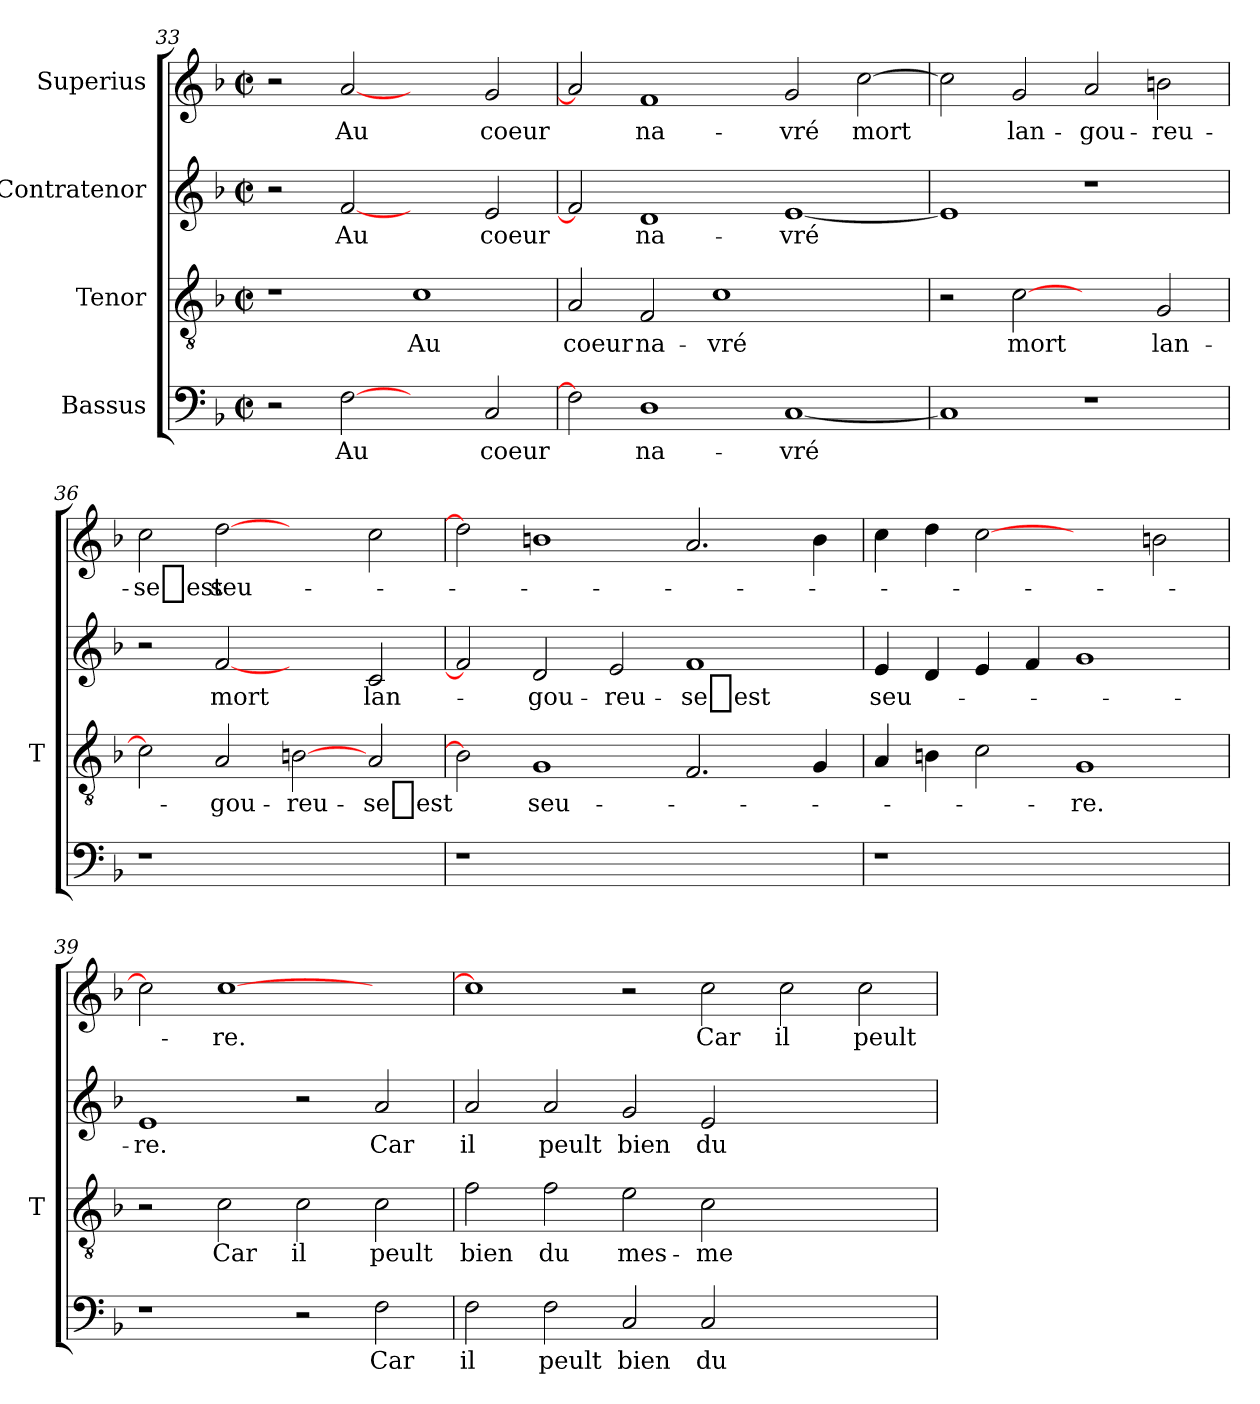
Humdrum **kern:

**kern	**text	**kern	**text	**kern	**text	**kern	**text
*part4	*part4	*part3	*part3	*part2	*part2	*part1	*part1
*staff4	*staff4	*staff3	*staff3	*staff2	*staff2	*staff1	*staff1
*I"Bassus	*	*I"Tenor	*	*I"Contratenor	*	*I"Superius	*
*	*	*I'T	*	*	*	*	*
*clefF4	*	*clefGv2	*	*clefG2	*	*clefG2	*
*k[b-]	*	*k[b-]	*	*k[b-]	*	*k[b-]	*
*F:	*	*F:	*	*F:	*	*F:	*
*M2/2	*	*M2/2	*	*M2/2	*	*M2/2	*
*met(c|)	*	*met(c|)	*	*met(c|)	*	*met(c|)	*
=33	=33	=33	=33	=33	=33	=33	=33
2r	.	1r	.	2r	.	2r	.
[2F	-Au	.	.	[2f	-Au	[2a	-Au
2ryy	.	1c	-Au	2ryy	.	2ryy	.
2C	-coeur	.	.	2e	-coeur	2g	-coeur
=34	=34	=34	=34	=34	=34	=34	=34
2F]	.	2A	-coeur	2f]	.	2a]	.
1D	na-	2F	na-	1d	na-	1f	na-
.	.	1c	-vré	.	.	.	.
[1C	-vré	.	.	[1e	-vré	2g	-vré
.	.	2ryy	.	.	.	[2cc	-mort
=35	=35	=35	=35	=35	=35	=35	=35
1C]	.	2r	.	1e]	.	2cc]	.
.	.	[2c	-mort	.	.	2g	lan-
1r	.	2ryy	.	1r	.	2a	gou-
.	.	2G	lan-	.	.	2b	reu-
=36	=36	=36	=36	=36	=36	=36	=36
1r	.	2c]	.	2r	.	2cc	-se_est
.	.	2A	gou-	[2f	-mort	[2dd	seu-
1ryy	.	[2Bn	reu-	2ryy	.	2ryy	.
.	.	2A	-se_est	2c	lan-	2cc	.
!!LO:LB:g=z
=37	=37	=37	=37	=37	=37	=37	=37
1r	.	2B]	.	2f]	.	2dd]	.
.	.	1G	seu-	2d	gou-	1b	.
1ryy	.	.	.	2e	reu-	.	.
.	.	2.F	.	1f	-se_est	2.a	.
2ryy	.	.	.	.	.	.	.
.	.	4G	.	.	.	4b	.
=38	=38	=38	=38	=38	=38	=38	=38
1r	.	4A	.	4e	seu-	4cc	.
.	.	4Bn	.	4d	.	4dd	.
.	.	2c	.	4e	.	[2cc	.
.	.	.	.	4f	.	.	.
1ryy	.	1G	-re.	1g	.	2ryy	.
.	.	.	.	.	.	2bn	.
=39	=39	=39	=39	=39	=39	=39	=39
1r	.	2r	.	1e	-re.	2cc]	.
.	.	2c	-Car	.	.	[1cc	-re.
2r	.	2c	-il	2r	.	.	.
2F	-Car	2c	-peult	2a	-Car	2ryy	.
=40	=40	=40	=40	=40	=40	=40	=40
2F	-il	2f	-bien	2a	-il	1cc]	.
2F	-peult	2f	-du	2a	-peult	.	.
2C	-bien	2e	mes-	2g	-bien	2r	.
2C	-du	2c	-me	2e	-du	2cc	-Car
1ryy	.	1ryy	.	1ryy	.	2cc	-il
.	.	.	.	.	.	2cc	-peult
=	=	=	=	=	=	=	=
*-	*-	*-	*-	*-	*-	*-	*-
